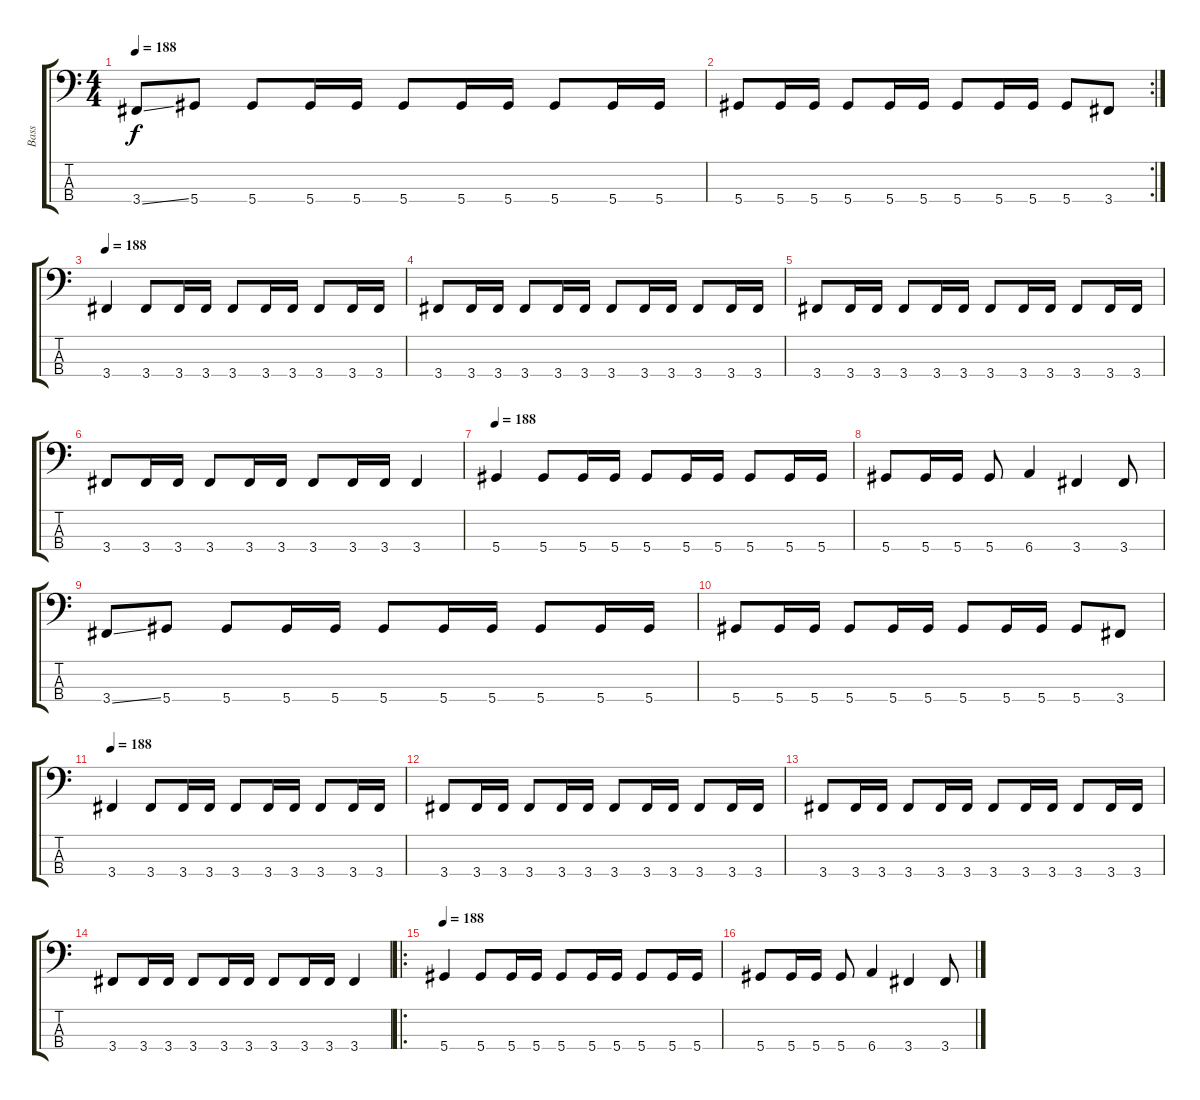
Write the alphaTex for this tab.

\track ("Bass" "Bass") {instrument electricbasspick}
\staff {score tabs}
\tuning (Gb2 Db2 Ab1 Eb1) {hide}
\ts (4 4)
\tempo 188
\clef f4
\ks c
3.4{ss}.8{dy f} 5.4.8 5.4.8 5.4.16 5.4.16 5.4.8 5.4.16 5.4.16 5.4.8 5.4.16 5.4.16 |
\rc 2
5.4.8 5.4.16 5.4.16 5.4.8 5.4.16 5.4.16 5.4.8 5.4.16 5.4.16 5.4.8 3.4.8 |
\tempo 188
3.4.4 3.4.8 3.4.16 3.4.16 3.4.8 3.4.16 3.4.16 3.4.8 3.4.16 3.4.16 |
3.4.8 3.4.16 3.4.16 3.4.8 3.4.16 3.4.16 3.4.8 3.4.16 3.4.16 3.4.8 3.4.16 3.4.16 |
3.4.8 3.4.16 3.4.16 3.4.8 3.4.16 3.4.16 3.4.8 3.4.16 3.4.16 3.4.8 3.4.16 3.4.16 |
3.4.8 3.4.16 3.4.16 3.4.8 3.4.16 3.4.16 3.4.8 3.4.16 3.4.16 3.4.4 |
\tempo 188
5.4.4 5.4.8 5.4.16 5.4.16 5.4.8 5.4.16 5.4.16 5.4.8 5.4.16 5.4.16 |
5.4.8 5.4.16 5.4.16 5.4.8 6.4.4 3.4.4 3.4.8 |
3.4{ss}.8 5.4.8 5.4.8 5.4.16 5.4.16 5.4.8 5.4.16 5.4.16 5.4.8 5.4.16 5.4.16 |
5.4.8 5.4.16 5.4.16 5.4.8 5.4.16 5.4.16 5.4.8 5.4.16 5.4.16 5.4.8 3.4.8 |
\tempo 188
3.4.4 3.4.8 3.4.16 3.4.16 3.4.8 3.4.16 3.4.16 3.4.8 3.4.16 3.4.16 |
3.4.8 3.4.16 3.4.16 3.4.8 3.4.16 3.4.16 3.4.8 3.4.16 3.4.16 3.4.8 3.4.16 3.4.16 |
3.4.8 3.4.16 3.4.16 3.4.8 3.4.16 3.4.16 3.4.8 3.4.16 3.4.16 3.4.8 3.4.16 3.4.16 |
3.4.8 3.4.16 3.4.16 3.4.8 3.4.16 3.4.16 3.4.8 3.4.16 3.4.16 3.4.4 |
\ro
\tempo 188
5.4.4 5.4.8 5.4.16 5.4.16 5.4.8 5.4.16 5.4.16 5.4.8 5.4.16 5.4.16 |
5.4.8 5.4.16 5.4.16 5.4.8 6.4.4 3.4.4 3.4.8
